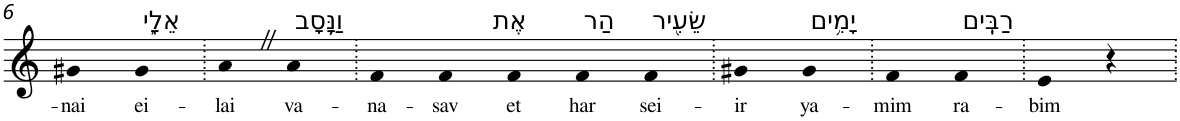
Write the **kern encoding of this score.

**kern	**text
*part1	*part1
*staff1	*staff1
*I"Piano	*
*I'Pno	*
!!LO:PB:g=z
*clefG2	*
*k[]	*
=6	=6
!	!LO:LY:b
4g#X	-nai
!LO:TX:a:t=אֵלָ֑י	!
!	!LO:LY:b
4g#	ei-
=7.	=7.
!	!LO:LY:b
4aZ	-lai
!LO:TX:a:t=וַנָּ֥סָב	!
!	!LO:LY:b
4a	va-
=8.	=8.
!	!LO:LY:b
4f	-na-
!	!LO:LY:b
4f	-sav
!LO:TX:a:t=אֶת	!
!	!LO:LY:b
4f	et
!LO:TX:a:t=הַר	!
!	!LO:LY:b
4f	har
!LO:TX:a:t=שֵׂעִ֖יר	!
!	!LO:LY:b
4f	sei-
=9.	=9.
!	!LO:LY:b
4g#X	-ir
!LO:TX:a:t=יָמִ֥ים	!
!	!LO:LY:b
4g#	ya-
=10.	=10.
!	!LO:LY:b
4f	-mim
!LO:TX:a:t=רַבִּֽים	!
!	!LO:LY:b
4f	ra-
=11.	=11.
!	!LO:LY:b
4e	-bim
4r	.
=.	=.
*-	*-
